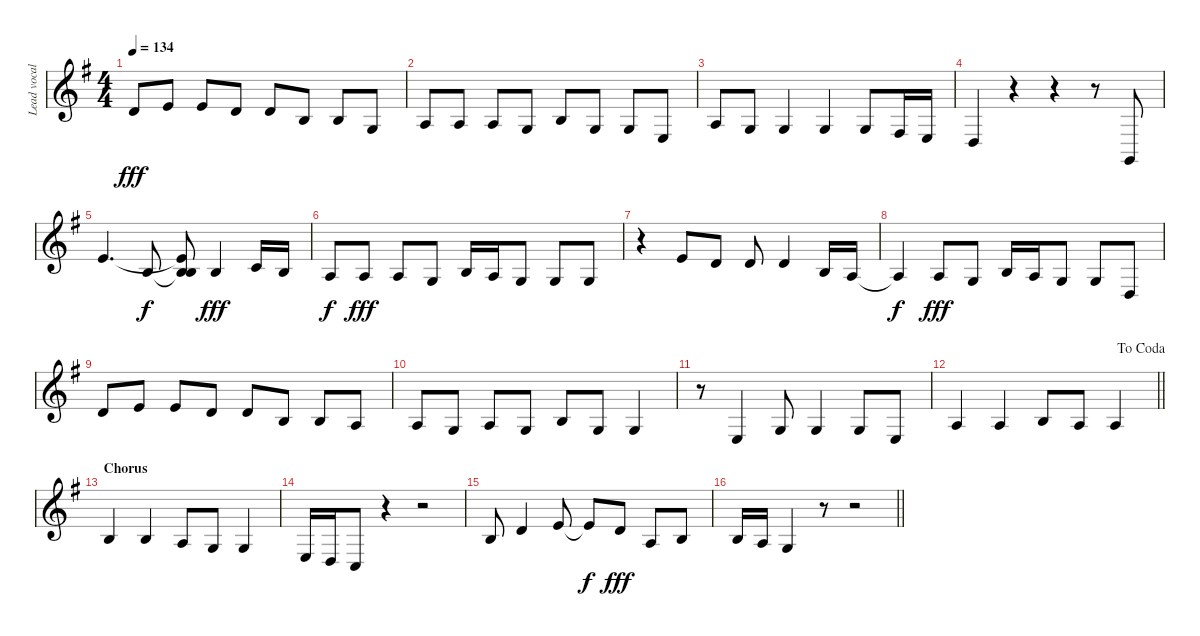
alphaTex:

\track ("Lead vocals" "Lead vocal") {instrument lead1square}
\staff {score}
\tuning (E4 B3 G3 D3 A2 E2) {hide}
\ts (4 4)
\tempo 134
\clef g2
\ks g
3.2.8{dy fff} 5.2.8 5.2.8 3.2.8 3.2.8 4.3.8 4.3.8 0.3.8 |
2.3.8 2.3.8 2.3.8 0.3.8 4.3.8 0.3.8 0.3.8 2.4.8 |
2.3.8 0.3.8 0.3.4 0.3.4 0.3.8 4.4.16 2.4.16 |
0.4.4 r.4 r.4 r.8 3.6.8 |
0.1.4{d} 4.3.8{dy f} (0.1{t} 0.2 4.3{t}).8 4.3.4{dy fff} 5.3.16 4.3.16 |
2.3.8{dy f} 2.3.8{dy fff} 2.3.8 5.4.8 4.3.16 2.3.16 5.4.8 5.4.8 5.4.8 |
r.4 0.1.8 3.2.8 3.2.8 3.2.4 0.2.16 2.3.16 |
2.3{t}.4{dy f} 2.3.8{dy fff} 0.3.8 4.3.16 2.3.16 0.3.8 0.3.8 0.4.8 |
3.2.8 0.1.8 0.1.8 3.2.8 3.2.8 4.3.8 4.3.8 2.3.8 |
2.3.8 0.3.8 2.3.8 0.3.8 0.2.8 0.3.8 0.3.4 |
r.8 2.4.4 0.3.8 0.3.4 0.3.8 2.4.8 |
\jump dacoda
\barLineRight lightlight
2.3.4 2.3.4 4.3.8 2.3.8 2.3.4 |
\section ("" "Chorus")
4.3.4 4.3.4 2.3.8 0.3.8 0.3.4 |
2.4.16 0.4.16 3.5.8 r.4 r.2 |
4.3.8 3.2.4 5.2.8 5.2{t}.8{dy f} 3.2.8{dy fff} 2.3.8 4.3.8 |
\barLineRight lightlight
4.3.16 2.3.16 0.3.4 r.8 r.2
